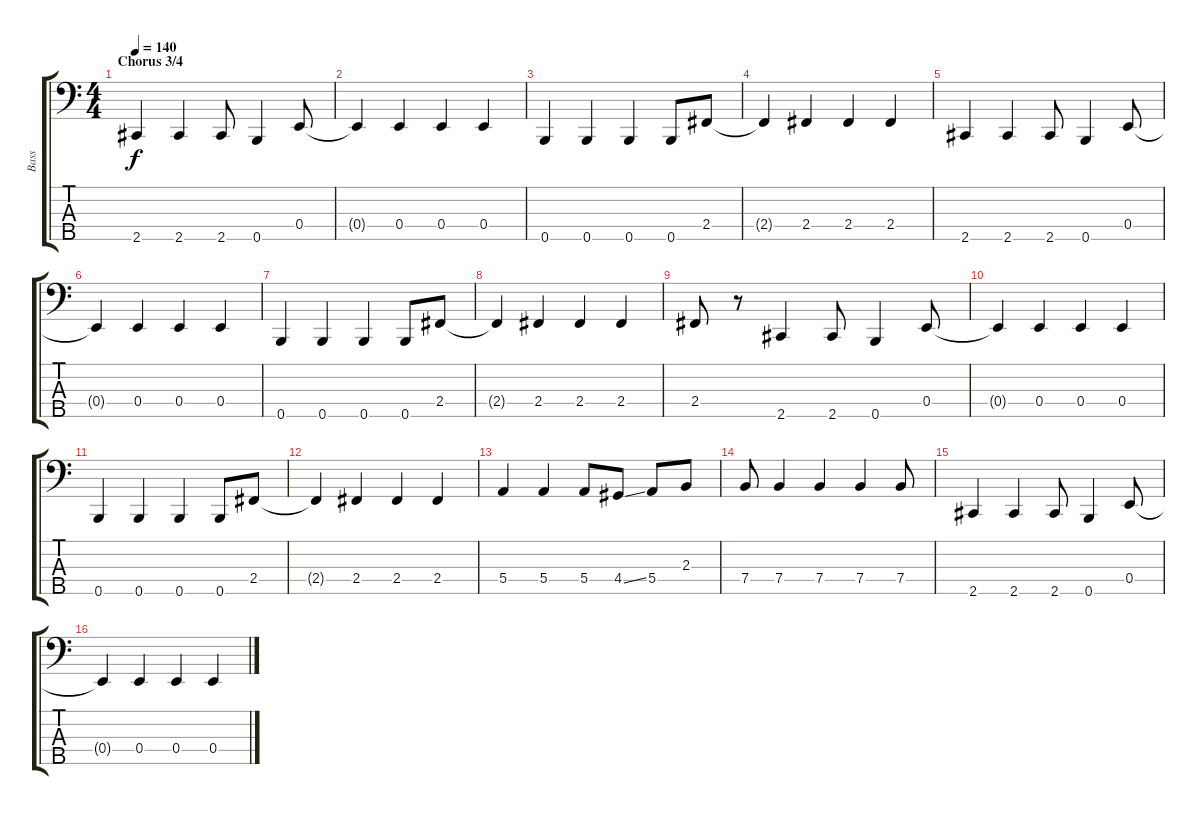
\track ("Bass" "Bass") {instrument electricbassfinger}
\staff {score tabs}
\tuning (G2 D2 A1 E1 B0) {hide}
\ts (4 4)
\section ("" "Chorus 3/4")
\tempo 140
\clef f4
\ks c
2.5.4{dy f} 2.5.4 2.5.8 0.5.4 0.4.8 |
0.4{t}.4 0.4.4 0.4.4 0.4.4 |
0.5.4 0.5.4 0.5.4 0.5.8 2.4.8 |
2.4{t}.4 2.4.4 2.4.4 2.4.4 |
2.5.4 2.5.4 2.5.8 0.5.4 0.4.8 |
0.4{t}.4 0.4.4 0.4.4 0.4.4 |
0.5.4 0.5.4 0.5.4 0.5.8 2.4.8 |
2.4{t}.4 2.4.4 2.4.4 2.4.4 |
2.4.8 r.8 2.5.4 2.5.8 0.5.4 0.4.8 |
0.4{t}.4 0.4.4 0.4.4 0.4.4 |
0.5.4 0.5.4 0.5.4 0.5.8 2.4.8 |
2.4{t}.4 2.4.4 2.4.4 2.4.4 |
5.4.4 5.4.4 5.4.8 4.4{ss}.8 5.4.8 2.3.8 |
7.4.8 7.4.4 7.4.4 7.4.4 7.4.8 |
2.5.4 2.5.4 2.5.8 0.5.4 0.4.8 |
0.4{t}.4 0.4.4 0.4.4 0.4.4
